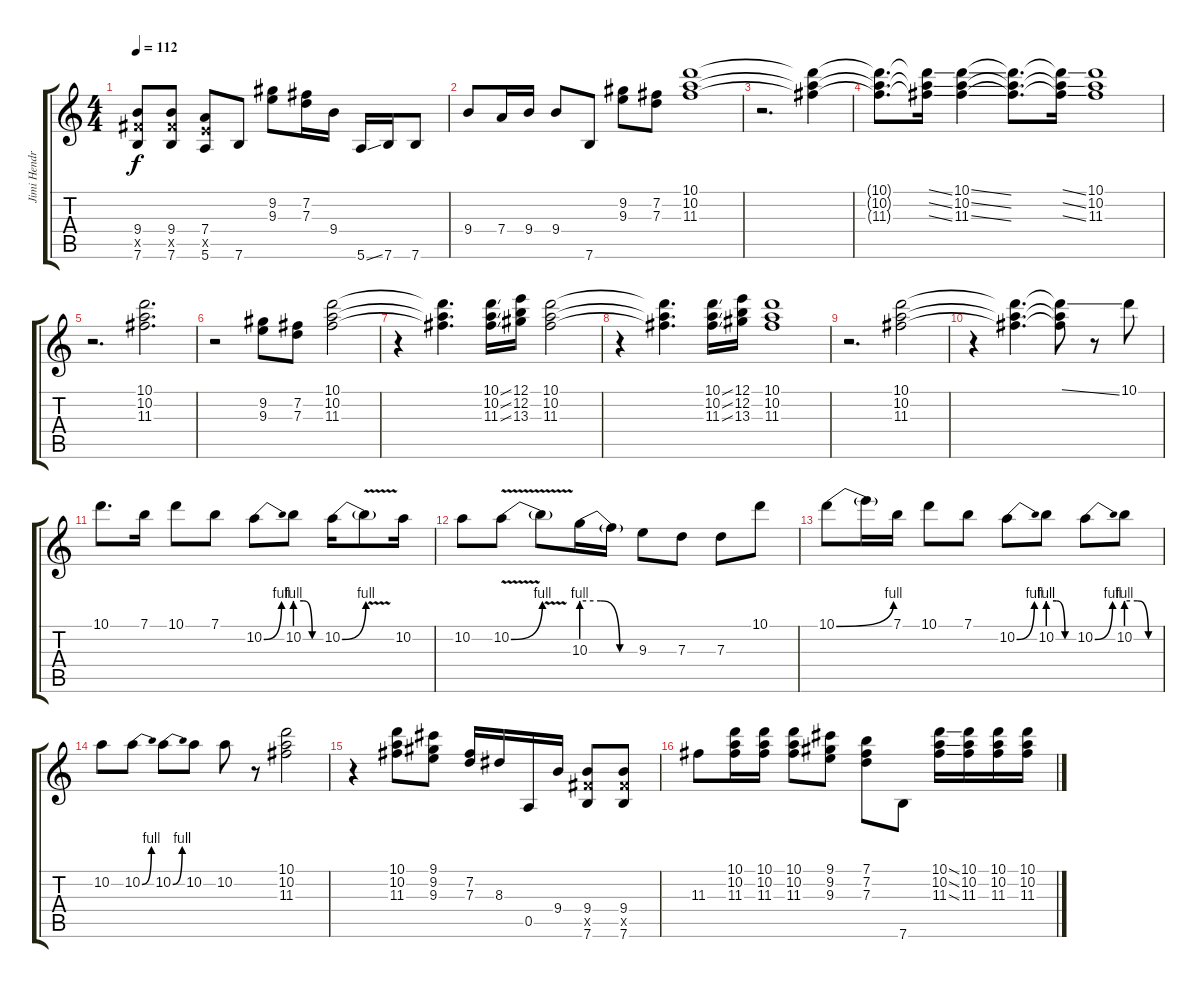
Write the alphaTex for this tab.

\track ("Jimi Hendrix (Rhythm)" "Jimi Hendr") {instrument distortionguitar}
\staff {score tabs}
\tuning (E4 B3 G3 D3 A2 E2) {hide}
\ts (4 4)
\tempo 112
\clef g2
\ks c
(9.4 9.5{x} 7.6).8{dy f} (9.4 9.5{x} 7.6).8 (7.4 7.5{x} 5.6).8 7.6.8 (9.2 9.3).8 (7.2 7.3).16 9.4.16 5.6{ss}.16 7.6.16 7.6.8 |
9.4.8 7.4.16 9.4.16 9.4.8 7.6.8 (9.2 9.3).8 (7.2 7.3).8 (10.1 10.2 11.3).1 |
r.2{d} (10.1{t} 10.2{t} 11.3{t}).4 |
(10.1{t} 10.2{t} 11.3{t}).8{d} (10.1{ss t} 10.2{ss t} 11.3{ss t}).16 (10.1{ss} 10.2{ss} 11.3{ss}).4 (10.1{t} 10.2{t} 11.3{t}).8{d} (10.1{ss t} 10.2{ss t} 11.3{ss t}).16 (10.1 10.2 11.3).1 |
r.2{d} (10.1 10.2 11.3).2{d} |
r.2 (9.2 9.3).8 (7.2 7.3).8 (10.1 10.2 11.3).2 |
r.4 (10.1{t} 10.2{t} 11.3{t}).4{d} (10.1{ss} 10.2{ss} 11.3{ss}).16 (12.1 12.2 13.3).16 (10.1 10.2 11.3).2 |
r.4 (10.1{t} 10.2{t} 11.3{t}).4{d} (10.1{ss} 10.2{ss} 11.3{ss}).16 (12.1 12.2 13.3).16 (10.1 10.2 11.3).1 |
r.2{d} (10.1 10.2 11.3).2 |
r.4 (10.1{t} 10.2{t} 11.3{t}).4{d} (10.1{ss t} 10.2{t} 11.3{t}).8 r.8 10.1.8 |
10.1.8{d} 7.1.16 10.1.8 7.1.8 10.2{be (bend 0 0 60 4)}.8 10.2{be (custom 0 4 20 4 40 0 60 0)}.8 10.2{be (bend 0 0 60 4)}.16 10.2{v t}.8 10.2.16 |
10.2.8 10.2{be (bend 0 0 60 4) v}.8 10.2{v t}.8 10.3{be (custom 0 4 20 4 40 0 60 0)}.16 10.3{t}.16 9.3.8 7.3.8 7.3.8 10.1.8 |
10.1{be (bend 0 0 60 4)}.8 10.1{t}.16 7.1.16 10.1.8 7.1.8 10.2{be (bend 0 0 60 4)}.8 10.2{be (custom 0 4 20 4 40 0 60 0)}.8 10.2{be (bend 0 0 60 4)}.8 10.2{be (custom 0 4 20 4 40 0 60 0)}.8 |
10.2.8 10.2{be (bend 0 0 60 4)}.8 10.2{be (bend 0 0 60 4)}.8 10.2.8 10.2.8 r.8 (10.1 10.2 11.3).2 |
r.4 (10.1 10.2 11.3).8 (9.1 9.2 9.3).8 (7.2 7.3).16 8.3.16 0.5.16 9.4.16 (9.4 9.5{x} 7.6).8 (9.4 9.5{x} 7.6).8 |
11.3.8 (10.1 10.2 11.3).16 (10.1 10.2 11.3).16 (10.1 10.2 11.3).8 (9.1 9.2 9.3).8 (7.1 7.2 7.3).8 7.6.8 (10.1{ss} 10.2{ss} 11.3{ss}).16 (10.1 10.2 11.3).16 (10.1 10.2 11.3).16 (10.1 10.2 11.3).16
